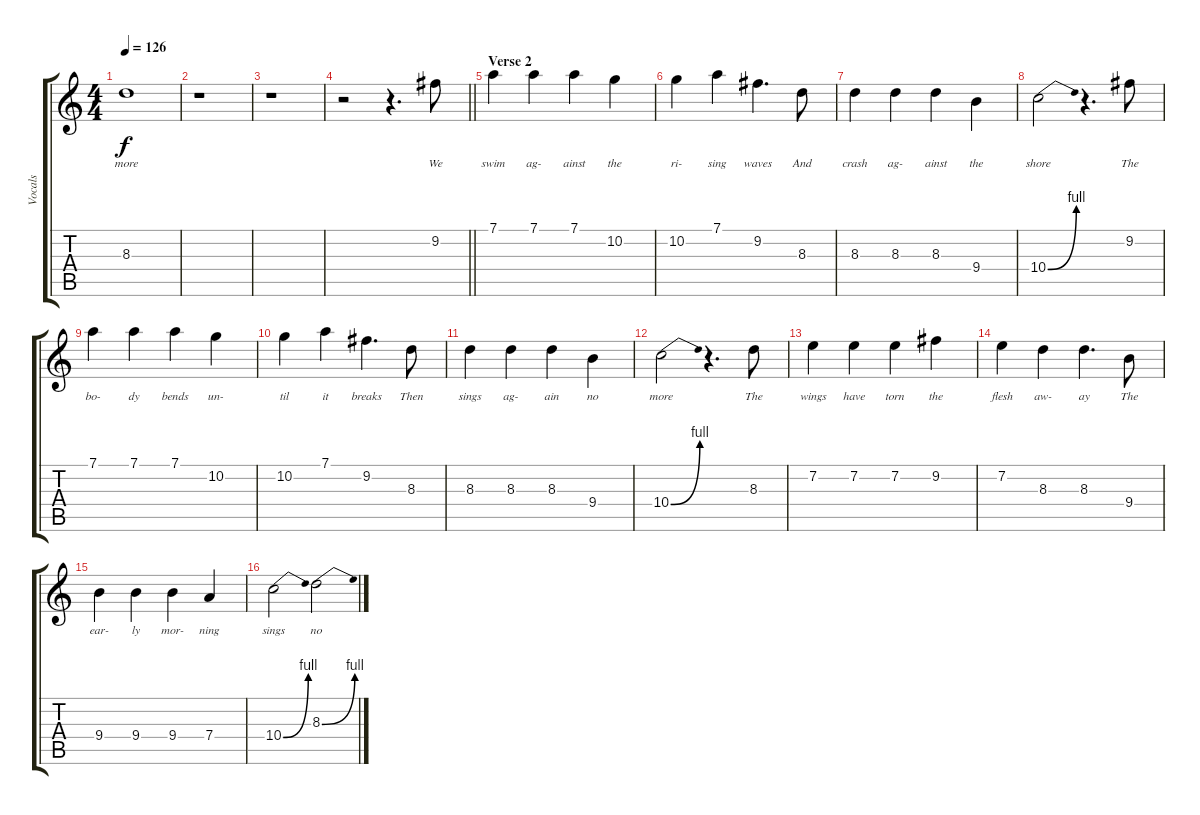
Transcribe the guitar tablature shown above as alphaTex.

\track ("Vocals" "Vocals") {instrument acousticguitarnylon}
\staff {score tabs}
\tuning (D4 A3 Gb3 D3 A2 D2) {hide}
\ts (4 4)
\tempo 126
\clef g2
\ks c
8.3.1{lyrics (0 "more") lyrics (1 "") lyrics (2 "") lyrics (3 "") lyrics (4 "") dy f} |
r.1 |
r.1 |
\barLineRight lightlight
r.2 r.4{d} 9.2.8{lyrics (0 "We") lyrics (1 "") lyrics (2 "") lyrics (3 "") lyrics (4 "")} |
\section ("" "Verse 2")
7.1.4{lyrics (0 "swim") lyrics (1 "") lyrics (2 "") lyrics (3 "") lyrics (4 "")} 7.1.4{lyrics (0 "ag-") lyrics (1 "") lyrics (2 "") lyrics (3 "") lyrics (4 "")} 7.1.4{lyrics (0 "ainst") lyrics (1 "") lyrics (2 "") lyrics (3 "") lyrics (4 "")} 10.2.4{lyrics (0 "the") lyrics (1 "") lyrics (2 "") lyrics (3 "") lyrics (4 "")} |
10.2.4{lyrics (0 "ri-") lyrics (1 "") lyrics (2 "") lyrics (3 "") lyrics (4 "")} 7.1.4{lyrics (0 "sing") lyrics (1 "") lyrics (2 "") lyrics (3 "") lyrics (4 "")} 9.2.4{d lyrics (0 "waves") lyrics (1 "") lyrics (2 "") lyrics (3 "") lyrics (4 "")} 8.3.8{lyrics (0 "And") lyrics (1 "") lyrics (2 "") lyrics (3 "") lyrics (4 "")} |
8.3.4{lyrics (0 "crash") lyrics (1 "") lyrics (2 "") lyrics (3 "") lyrics (4 "")} 8.3.4{lyrics (0 "ag-") lyrics (1 "") lyrics (2 "") lyrics (3 "") lyrics (4 "")} 8.3.4{lyrics (0 "ainst") lyrics (1 "") lyrics (2 "") lyrics (3 "") lyrics (4 "")} 9.4.4{lyrics (0 "the") lyrics (1 "") lyrics (2 "") lyrics (3 "") lyrics (4 "")} |
10.4{be (bend 0 0 60 4)}.2{lyrics (0 "shore") lyrics (1 "") lyrics (2 "") lyrics (3 "") lyrics (4 "")} r.4{d} 9.2.8{lyrics (0 "The") lyrics (1 "") lyrics (2 "") lyrics (3 "") lyrics (4 "")} |
7.1.4{lyrics (0 "bo-") lyrics (1 "") lyrics (2 "") lyrics (3 "") lyrics (4 "")} 7.1.4{lyrics (0 "dy") lyrics (1 "") lyrics (2 "") lyrics (3 "") lyrics (4 "")} 7.1.4{lyrics (0 "bends") lyrics (1 "") lyrics (2 "") lyrics (3 "") lyrics (4 "")} 10.2.4{lyrics (0 "un-") lyrics (1 "") lyrics (2 "") lyrics (3 "") lyrics (4 "")} |
10.2.4{lyrics (0 "til") lyrics (1 "") lyrics (2 "") lyrics (3 "") lyrics (4 "")} 7.1.4{lyrics (0 "it") lyrics (1 "") lyrics (2 "") lyrics (3 "") lyrics (4 "")} 9.2.4{d lyrics (0 "breaks") lyrics (1 "") lyrics (2 "") lyrics (3 "") lyrics (4 "")} 8.3.8{lyrics (0 "Then") lyrics (1 "") lyrics (2 "") lyrics (3 "") lyrics (4 "")} |
8.3.4{lyrics (0 "sings") lyrics (1 "") lyrics (2 "") lyrics (3 "") lyrics (4 "")} 8.3.4{lyrics (0 "ag-") lyrics (1 "") lyrics (2 "") lyrics (3 "") lyrics (4 "")} 8.3.4{lyrics (0 "ain") lyrics (1 "") lyrics (2 "") lyrics (3 "") lyrics (4 "")} 9.4.4{lyrics (0 "no") lyrics (1 "") lyrics (2 "") lyrics (3 "") lyrics (4 "")} |
10.4{be (bend 0 0 60 4)}.2{lyrics (0 "more") lyrics (1 "") lyrics (2 "") lyrics (3 "") lyrics (4 "")} r.4{d} 8.3.8{lyrics (0 "The") lyrics (1 "") lyrics (2 "") lyrics (3 "") lyrics (4 "")} |
7.2.4{lyrics (0 "wings") lyrics (1 "") lyrics (2 "") lyrics (3 "") lyrics (4 "")} 7.2.4{lyrics (0 "have") lyrics (1 "") lyrics (2 "") lyrics (3 "") lyrics (4 "")} 7.2.4{lyrics (0 "torn") lyrics (1 "") lyrics (2 "") lyrics (3 "") lyrics (4 "")} 9.2.4{lyrics (0 "the") lyrics (1 "") lyrics (2 "") lyrics (3 "") lyrics (4 "")} |
7.2.4{lyrics (0 "flesh") lyrics (1 "") lyrics (2 "") lyrics (3 "") lyrics (4 "")} 8.3.4{lyrics (0 "aw-") lyrics (1 "") lyrics (2 "") lyrics (3 "") lyrics (4 "")} 8.3.4{d lyrics (0 "ay") lyrics (1 "") lyrics (2 "") lyrics (3 "") lyrics (4 "")} 9.4.8{lyrics (0 "The") lyrics (1 "") lyrics (2 "") lyrics (3 "") lyrics (4 "")} |
9.4.4{lyrics (0 "ear-") lyrics (1 "") lyrics (2 "") lyrics (3 "") lyrics (4 "")} 9.4.4{lyrics (0 "ly") lyrics (1 "") lyrics (2 "") lyrics (3 "") lyrics (4 "")} 9.4.4{lyrics (0 "mor-") lyrics (1 "") lyrics (2 "") lyrics (3 "") lyrics (4 "")} 7.4.4{lyrics (0 "ning") lyrics (1 "") lyrics (2 "") lyrics (3 "") lyrics (4 "")} |
10.4{be (bend 0 0 60 4)}.2{lyrics (0 "sings") lyrics (1 "") lyrics (2 "") lyrics (3 "") lyrics (4 "")} 8.3{be (bend 0 0 60 4)}.2{lyrics (0 "no") lyrics (1 "") lyrics (2 "") lyrics (3 "") lyrics (4 "")}
